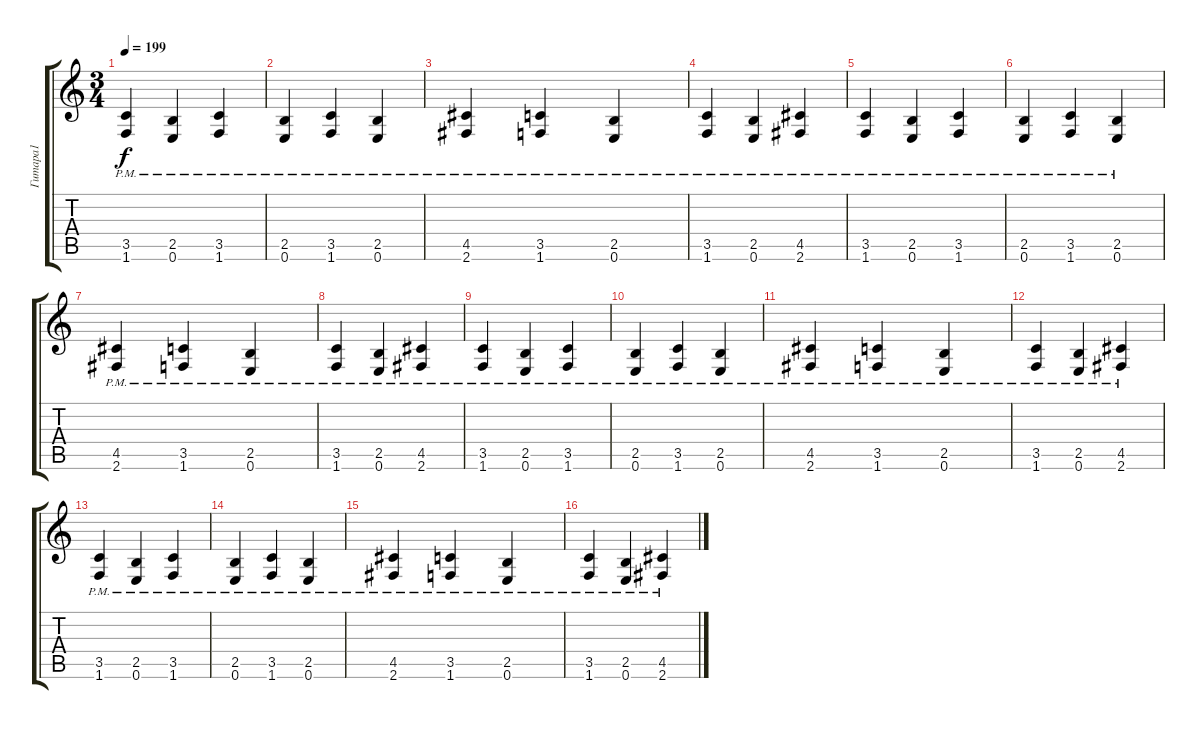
\track ("Гитара1" "Гитара1") {instrument distortionguitar}
\staff {score tabs}
\tuning (E4 B3 G3 D3 A2 E2) {hide}
\ts (3 4)
\tempo 199
\clef g2
\ks c
(3.5{pm} 1.6{pm}).4{dy f} (2.5{pm} 0.6{pm}).4 (3.5{pm} 1.6{pm}).4 |
(2.5{pm} 0.6{pm}).4 (3.5{pm} 1.6{pm}).4 (2.5{pm} 0.6{pm}).4 |
(4.5{pm} 2.6{pm}).4 (3.5{pm} 1.6{pm}).4 (2.5{pm} 0.6{pm}).4 |
(3.5{pm} 1.6{pm}).4 (2.5{pm} 0.6{pm}).4 (4.5{pm} 2.6{pm}).4 |
(3.5{pm} 1.6{pm}).4 (2.5{pm} 0.6{pm}).4 (3.5{pm} 1.6{pm}).4 |
(2.5{pm} 0.6{pm}).4 (3.5{pm} 1.6{pm}).4 (2.5{pm} 0.6{pm}).4 |
(4.5{pm} 2.6{pm}).4 (3.5{pm} 1.6{pm}).4 (2.5{pm} 0.6{pm}).4 |
(3.5{pm} 1.6{pm}).4 (2.5{pm} 0.6{pm}).4 (4.5{pm} 2.6{pm}).4 |
(3.5{pm} 1.6{pm}).4 (2.5{pm} 0.6{pm}).4 (3.5{pm} 1.6{pm}).4 |
(2.5{pm} 0.6{pm}).4 (3.5{pm} 1.6{pm}).4 (2.5{pm} 0.6{pm}).4 |
(4.5{pm} 2.6{pm}).4 (3.5{pm} 1.6{pm}).4 (2.5{pm} 0.6{pm}).4 |
(3.5{pm} 1.6{pm}).4 (2.5{pm} 0.6{pm}).4 (4.5{pm} 2.6{pm}).4 |
(3.5{pm} 1.6{pm}).4 (2.5{pm} 0.6{pm}).4 (3.5{pm} 1.6{pm}).4 |
(2.5{pm} 0.6{pm}).4 (3.5{pm} 1.6{pm}).4 (2.5{pm} 0.6{pm}).4 |
(4.5{pm} 2.6{pm}).4 (3.5{pm} 1.6{pm}).4 (2.5{pm} 0.6{pm}).4 |
(3.5{pm} 1.6{pm}).4 (2.5{pm} 0.6{pm}).4 (4.5{pm} 2.6{pm}).4
